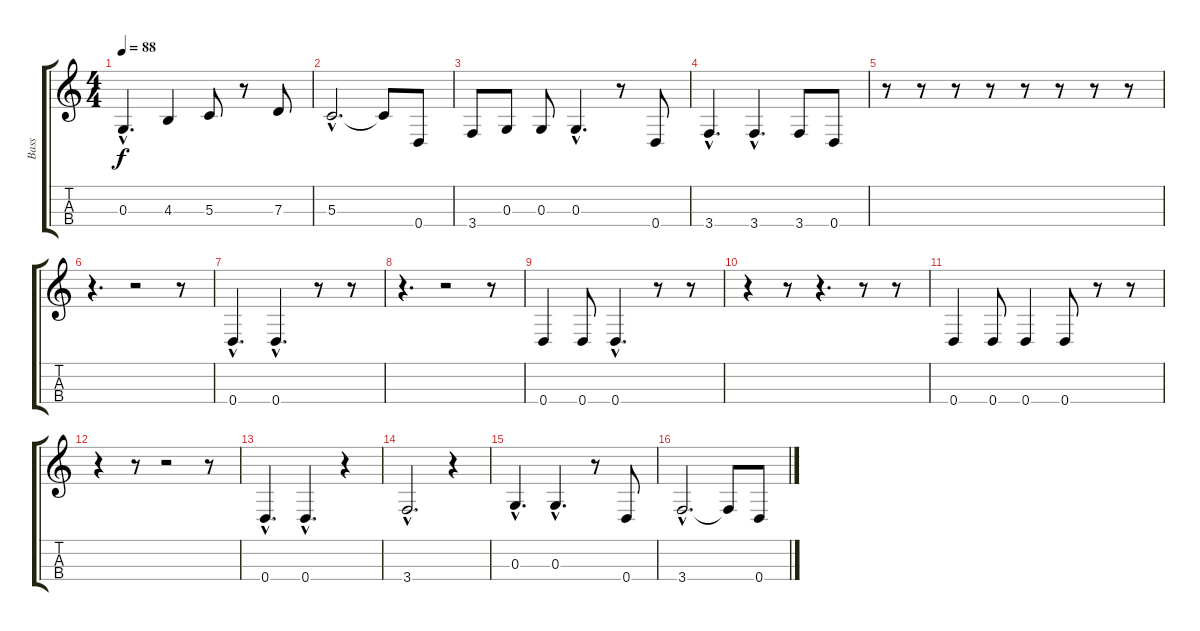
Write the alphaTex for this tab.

\track ("Bass" "Bass") {instrument electricbasspick}
\staff {score tabs}
\tuning (E4 B3 G2 D2) {hide}
\ts (4 4)
\tempo 88
\clef g2
\ks c
0.3{hac}.4{d dy f} 4.3.4 5.3.8 r.8 7.3.8 |
5.3{hac}.2{d} 5.3{t}.8 0.4.8 |
3.4.8 0.3.8 0.3.8 0.3{hac}.4{d} r.8 0.4.8 |
3.4{hac}.4{d} 3.4{hac}.4{d} 3.4.8 0.4.8 |
r.8 r.8 r.8 r.8 r.8 r.8 r.8 r.8 |
r.4{d} r.2 r.8 |
0.4{hac}.4{d} 0.4{hac}.4{d} r.8 r.8 |
r.4{d} r.2 r.8 |
0.4.4 0.4.8 0.4{hac}.4{d} r.8 r.8 |
r.4 r.8 r.4{d} r.8 r.8 |
0.4.4 0.4.8 0.4.4 0.4.8 r.8 r.8 |
r.4 r.8 r.2 r.8 |
0.4{hac}.4{d} 0.4{hac}.4{d} r.4 |
3.4{hac}.2{d} r.4 |
0.3{hac}.4{d} 0.3{hac}.4{d} r.8 0.4.8 |
3.4{hac}.2{d} 3.4{t}.8 0.4.8
